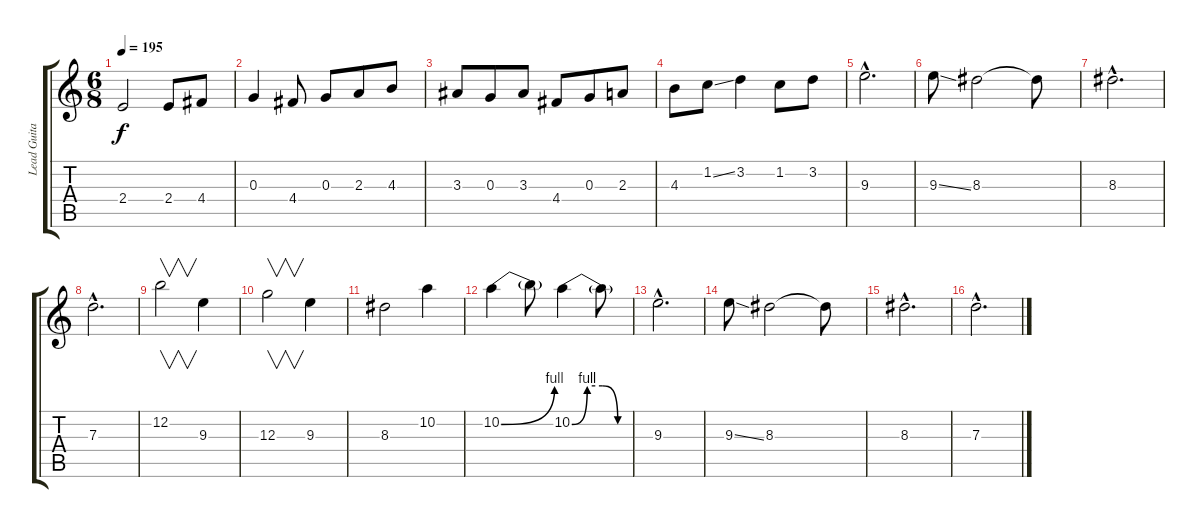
\track ("Lead Guitar I" "Lead Guita") {instrument distortionguitar}
\staff {score tabs}
\tuning (E4 B3 G3 D3 A2 E2) {hide}
\ts (6 8)
\tempo 195
\clef g2
\ks c
2.4{t}.2{dy f} 2.4.8 4.4.8 |
0.3.4 4.4.8 0.3.8 2.3.8 4.3.8 |
3.3.8 0.3.8 3.3.8 4.4.8 0.3.8 2.3.8 |
4.3.8 1.2{ss}.8 3.2.4 1.2.8 3.2.8 |
9.3{hac}.2{d} |
9.3{ss}.8 8.3.2 8.3{t}.8 |
8.3{hac}.2{d} |
7.3{hac}.2{d} |
12.2.2{v} 9.3.4 |
12.3.2{v} 9.3.4 |
8.3.2 10.2.4 |
10.2{be (bend 0 0 60 4)}.4 10.2{t}.8 10.2{be (custom 0 0 15 4 30 4 45 0 60 0)}.4 10.2{t}.8 |
9.3{hac}.2{d} |
9.3{ss}.8 8.3.2 8.3{t}.8 |
8.3{hac}.2{d} |
7.3{hac}.2{d}
